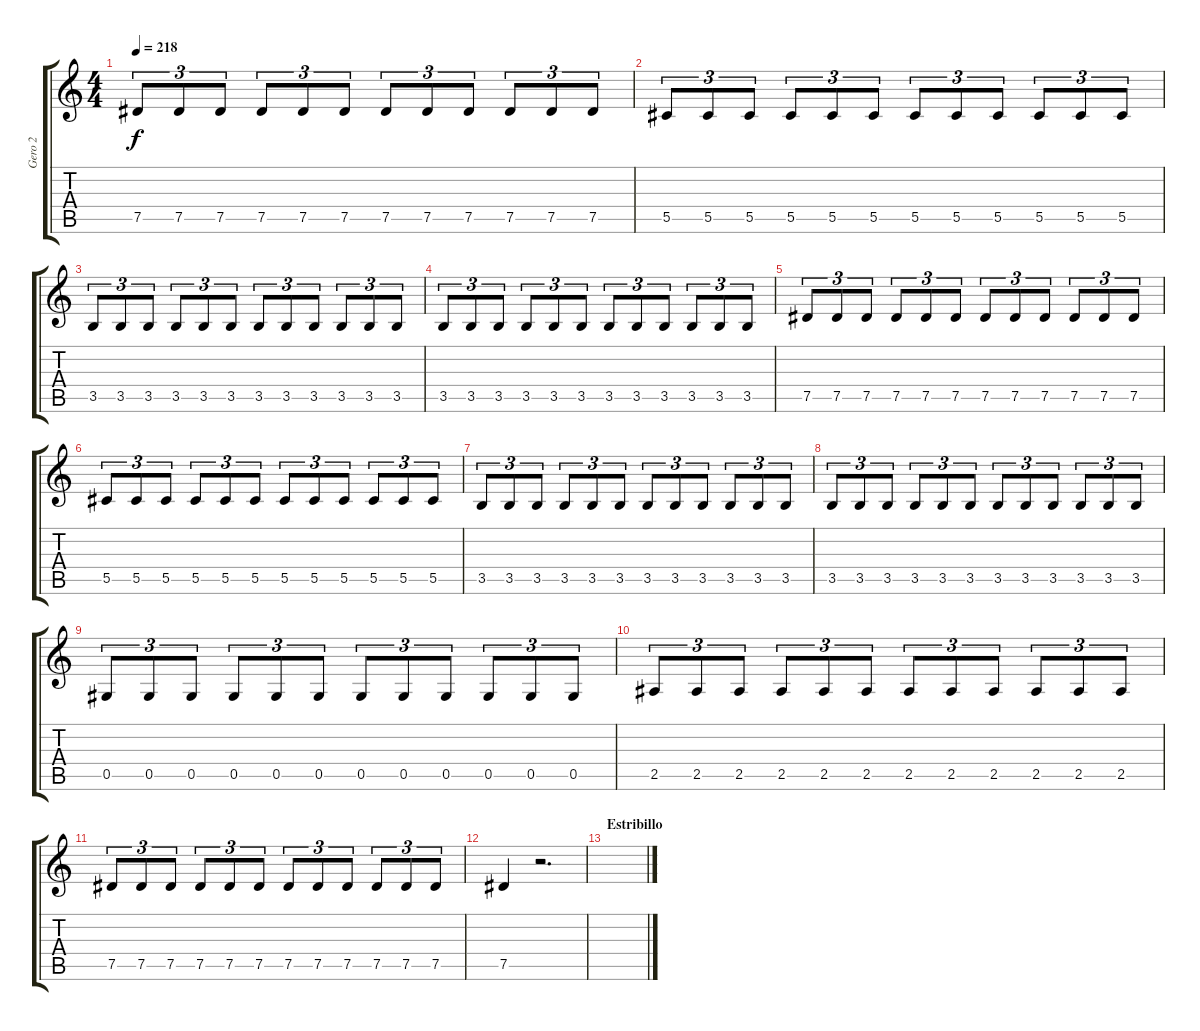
\track ("Gero 2" "Gero 2") {instrument distortionguitar}
\staff {score tabs}
\tuning (Eb4 Bb3 Gb3 Db3 Ab2 Eb2) {hide}
\ts (4 4)
\tempo 218
\clef g2
\ks c
7.5.8{tu (3 2) dy f} 7.5.8{tu (3 2)} 7.5.8{tu (3 2)} 7.5.8{tu (3 2)} 7.5.8{tu (3 2)} 7.5.8{tu (3 2)} 7.5.8{tu (3 2)} 7.5.8{tu (3 2)} 7.5.8{tu (3 2)} 7.5.8{tu (3 2)} 7.5.8{tu (3 2)} 7.5.8{tu (3 2)} |
5.5.8{tu (3 2)} 5.5.8{tu (3 2)} 5.5.8{tu (3 2)} 5.5.8{tu (3 2)} 5.5.8{tu (3 2)} 5.5.8{tu (3 2)} 5.5.8{tu (3 2)} 5.5.8{tu (3 2)} 5.5.8{tu (3 2)} 5.5.8{tu (3 2)} 5.5.8{tu (3 2)} 5.5.8{tu (3 2)} |
3.5.8{tu (3 2)} 3.5.8{tu (3 2)} 3.5.8{tu (3 2)} 3.5.8{tu (3 2)} 3.5.8{tu (3 2)} 3.5.8{tu (3 2)} 3.5.8{tu (3 2)} 3.5.8{tu (3 2)} 3.5.8{tu (3 2)} 3.5.8{tu (3 2)} 3.5.8{tu (3 2)} 3.5.8{tu (3 2)} |
3.5.8{tu (3 2)} 3.5.8{tu (3 2)} 3.5.8{tu (3 2)} 3.5.8{tu (3 2)} 3.5.8{tu (3 2)} 3.5.8{tu (3 2)} 3.5.8{tu (3 2)} 3.5.8{tu (3 2)} 3.5.8{tu (3 2)} 3.5.8{tu (3 2)} 3.5.8{tu (3 2)} 3.5.8{tu (3 2)} |
7.5.8{tu (3 2)} 7.5.8{tu (3 2)} 7.5.8{tu (3 2)} 7.5.8{tu (3 2)} 7.5.8{tu (3 2)} 7.5.8{tu (3 2)} 7.5.8{tu (3 2)} 7.5.8{tu (3 2)} 7.5.8{tu (3 2)} 7.5.8{tu (3 2)} 7.5.8{tu (3 2)} 7.5.8{tu (3 2)} |
5.5.8{tu (3 2)} 5.5.8{tu (3 2)} 5.5.8{tu (3 2)} 5.5.8{tu (3 2)} 5.5.8{tu (3 2)} 5.5.8{tu (3 2)} 5.5.8{tu (3 2)} 5.5.8{tu (3 2)} 5.5.8{tu (3 2)} 5.5.8{tu (3 2)} 5.5.8{tu (3 2)} 5.5.8{tu (3 2)} |
3.5.8{tu (3 2)} 3.5.8{tu (3 2)} 3.5.8{tu (3 2)} 3.5.8{tu (3 2)} 3.5.8{tu (3 2)} 3.5.8{tu (3 2)} 3.5.8{tu (3 2)} 3.5.8{tu (3 2)} 3.5.8{tu (3 2)} 3.5.8{tu (3 2)} 3.5.8{tu (3 2)} 3.5.8{tu (3 2)} |
3.5.8{tu (3 2)} 3.5.8{tu (3 2)} 3.5.8{tu (3 2)} 3.5.8{tu (3 2)} 3.5.8{tu (3 2)} 3.5.8{tu (3 2)} 3.5.8{tu (3 2)} 3.5.8{tu (3 2)} 3.5.8{tu (3 2)} 3.5.8{tu (3 2)} 3.5.8{tu (3 2)} 3.5.8{tu (3 2)} |
0.5.8{tu (3 2)} 0.5.8{tu (3 2)} 0.5.8{tu (3 2)} 0.5.8{tu (3 2)} 0.5.8{tu (3 2)} 0.5.8{tu (3 2)} 0.5.8{tu (3 2)} 0.5.8{tu (3 2)} 0.5.8{tu (3 2)} 0.5.8{tu (3 2)} 0.5.8{tu (3 2)} 0.5.8{tu (3 2)} |
2.5.8{tu (3 2)} 2.5.8{tu (3 2)} 2.5.8{tu (3 2)} 2.5.8{tu (3 2)} 2.5.8{tu (3 2)} 2.5.8{tu (3 2)} 2.5.8{tu (3 2)} 2.5.8{tu (3 2)} 2.5.8{tu (3 2)} 2.5.8{tu (3 2)} 2.5.8{tu (3 2)} 2.5.8{tu (3 2)} |
7.5.8{tu (3 2)} 7.5.8{tu (3 2)} 7.5.8{tu (3 2)} 7.5.8{tu (3 2)} 7.5.8{tu (3 2)} 7.5.8{tu (3 2)} 7.5.8{tu (3 2)} 7.5.8{tu (3 2)} 7.5.8{tu (3 2)} 7.5.8{tu (3 2)} 7.5.8{tu (3 2)} 7.5.8{tu (3 2)} |
7.5.4 r.2{d} |
\section ("" "Estribillo")
